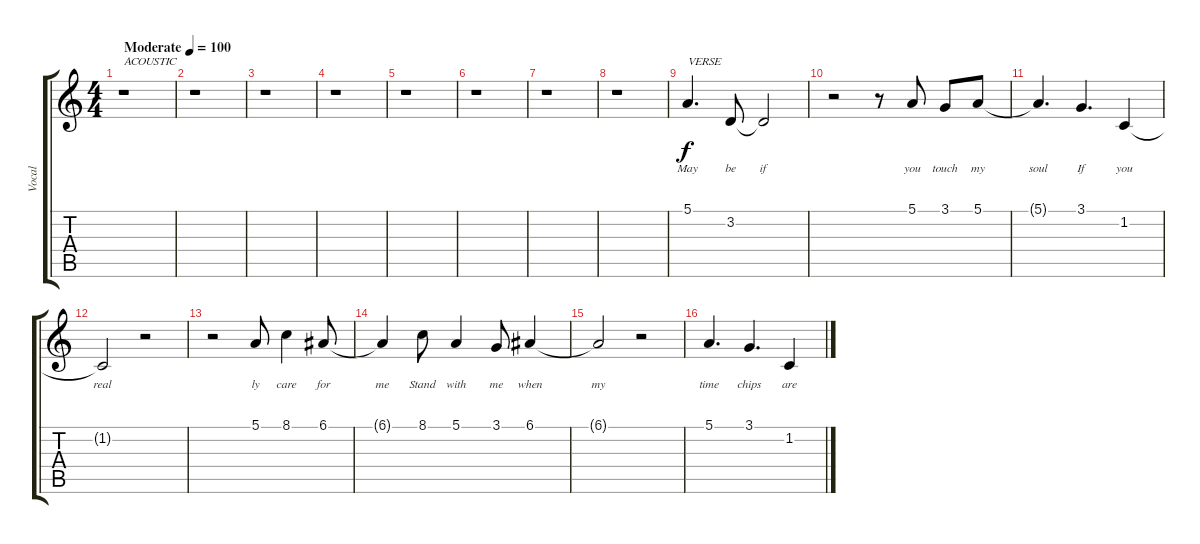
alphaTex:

\track ("Vocal" "Vocal") {instrument acousticgrandpiano}
\staff {score tabs}
\tuning (E4 B3 G3 D3 A2 E2) {hide}
\ts (4 4)
\tempo (100 "Moderate")
\clef g2
\ks c
r.1{txt "ACOUSTIC" dy f instrument acousticgrandpiano} |
r.1 |
r.1 |
r.1 |
r.1 |
r.1 |
r.1 |
r.1 |
5.1.4{d txt "VERSE" lyrics (0 "May") lyrics (1 "") lyrics (2 "") lyrics (3 "") lyrics (4 "")} 3.2.8{lyrics (0 "be") lyrics (1 "") lyrics (2 "") lyrics (3 "") lyrics (4 "")} 3.2{t}.2{lyrics (0 "if") lyrics (1 "") lyrics (2 "") lyrics (3 "") lyrics (4 "")} |
r.2 r.8 5.1.8{lyrics (0 "you") lyrics (1 "") lyrics (2 "") lyrics (3 "") lyrics (4 "")} 3.1.8{lyrics (0 "touch") lyrics (1 "") lyrics (2 "") lyrics (3 "") lyrics (4 "")} 5.1.8{lyrics (0 "my") lyrics (1 "") lyrics (2 "") lyrics (3 "") lyrics (4 "")} |
5.1{t}.4{d lyrics (0 "soul") lyrics (1 "") lyrics (2 "") lyrics (3 "") lyrics (4 "")} 3.1.4{d lyrics (0 "If") lyrics (1 "") lyrics (2 "") lyrics (3 "") lyrics (4 "")} 1.2.4{lyrics (0 "you") lyrics (1 "") lyrics (2 "") lyrics (3 "") lyrics (4 "")} |
1.2{t}.2{lyrics (0 "real") lyrics (1 "") lyrics (2 "") lyrics (3 "") lyrics (4 "")} r.2 |
r.2 5.1.8{lyrics (0 "ly") lyrics (1 "") lyrics (2 "") lyrics (3 "") lyrics (4 "")} 8.1.4{lyrics (0 "care") lyrics (1 "") lyrics (2 "") lyrics (3 "") lyrics (4 "")} 6.1.8{lyrics (0 "for") lyrics (1 "") lyrics (2 "") lyrics (3 "") lyrics (4 "")} |
6.1{t}.4{lyrics (0 "me") lyrics (1 "") lyrics (2 "") lyrics (3 "") lyrics (4 "")} 8.1.8{lyrics (0 "Stand") lyrics (1 "") lyrics (2 "") lyrics (3 "") lyrics (4 "")} 5.1.4{lyrics (0 "with") lyrics (1 "") lyrics (2 "") lyrics (3 "") lyrics (4 "")} 3.1.8{lyrics (0 "me") lyrics (1 "") lyrics (2 "") lyrics (3 "") lyrics (4 "")} 6.1.4{lyrics (0 "when") lyrics (1 "") lyrics (2 "") lyrics (3 "") lyrics (4 "")} |
6.1{t}.2{lyrics (0 "my") lyrics (1 "") lyrics (2 "") lyrics (3 "") lyrics (4 "")} r.2 |
5.1.4{d lyrics (0 "time") lyrics (1 "") lyrics (2 "") lyrics (3 "") lyrics (4 "")} 3.1.4{d lyrics (0 "chips") lyrics (1 "") lyrics (2 "") lyrics (3 "") lyrics (4 "")} 1.2.4{lyrics (0 "are") lyrics (1 "") lyrics (2 "") lyrics (3 "") lyrics (4 "")}
